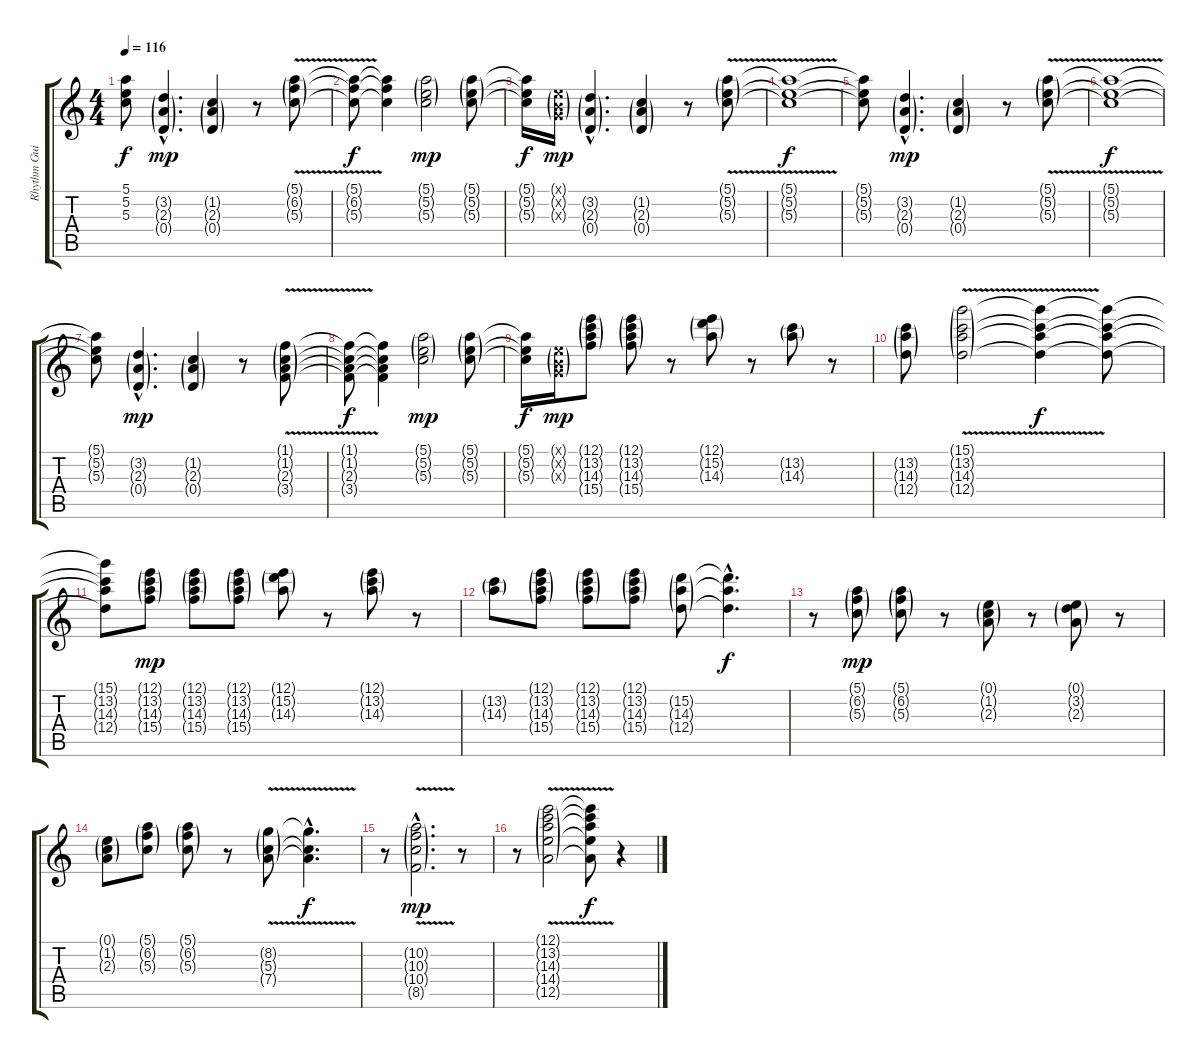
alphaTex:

\track ("Rhythm Guitar 2 Echo" "Rhythm Gui") {instrument overdrivenguitar}
\staff {score tabs}
\tuning (E4 B3 G3 D3 A2 E2) {hide}
\ts (4 4)
\tempo 116
\clef g2
\ks c
(5.1{t} 5.2{t} 5.3{t}).8{dy f} (3.2{g hac} 2.3{g hac} 0.4{g hac}).4{d dy mp} (1.2{g} 2.3{g} 0.4{g}).4 r.8 (5.1{v g} 6.2{v g} 5.3{v g}).8 |
(5.1{t} 6.2{t} 5.3{t}).8{dy f} (5.1{t} 6.2{t} 5.3{t}).4 (5.1{g} 5.2{g} 5.3{g}).2{dy mp} (5.1{g} 5.2{g} 5.3{g}).8 |
(5.1{t} 5.2{t} 5.3{t}).16{dy f} (0.1{g x} 0.2{g x} 0.3{g x}).16{dy mp} (3.2{g hac} 2.3{g hac} 0.4{g hac}).4{d} (1.2{g} 2.3{g} 0.4{g}).4 r.8 (5.1{v g} 5.2{v g} 5.3{v g}).8 |
(5.1{t} 5.2{t} 5.3{t}).1{dy f} |
(5.1{t} 5.2{t} 5.3{t}).8 (3.2{g hac} 2.3{g hac} 0.4{g hac}).4{d dy mp} (1.2{g} 2.3{g} 0.4{g}).4 r.8 (5.1{v g} 5.2{v g} 5.3{v g}).8 |
(5.1{t} 5.2{t} 5.3{t}).1{dy f} |
(5.1{t} 5.2{t} 5.3{t}).8 (3.2{g hac} 2.3{g hac} 0.4{g hac}).4{d dy mp} (1.2{g} 2.3{g} 0.4{g}).4 r.8 (1.1{v g} 1.2{v g} 2.3{v g} 3.4{g}).8 |
(1.1{t} 1.2{t} 2.3{t} 3.4{t}).8{dy f} (1.1{t} 1.2{t} 2.3{t} 3.4{t}).4 (5.1{g} 5.2{g} 5.3{g}).2{dy mp} (5.1{g} 5.2{g} 5.3{g}).8 |
(5.1{t} 5.2{t} 5.3{t}).16{dy f} (0.1{g x} 0.2{g x} 0.3{g x}).16{dy mp} (12.1{g} 13.2{g} 14.3{g} 15.4{g}).8 (12.1{g} 13.2{g} 14.3{g} 15.4{g}).8 r.8 (12.1{g} 15.2{g} 14.3{g}).8 r.8 (13.2{g} 14.3{g}).8 r.8 |
(13.2{g} 14.3{g} 12.4{g}).8 (15.1{v g} 13.2{v g} 14.3{v g} 12.4{v g}).2 (15.1{t} 13.2{t} 14.3{t} 12.4{t}).4{dy f} (15.1{t} 13.2{t} 14.3{t} 12.4{t}).8 |
(15.1{t} 13.2{t} 14.3{t} 12.4{t}).8 (12.1{g} 13.2{g} 14.3{g} 15.4{g}).8{dy mp} (12.1{g} 13.2{g} 14.3{g} 15.4{g}).8 (12.1{g} 13.2{g} 14.3{g} 15.4{g}).8 (12.1{g} 15.2{g} 14.3{g}).8 r.8 (12.1{g} 13.2{g} 14.3{g}).8 r.8 |
(13.2{g} 14.3{g}).8 (12.1{g} 13.2{g} 14.3{g} 15.4{g}).8 (12.1{g} 13.2{g} 14.3{g} 15.4{g}).8 (12.1{g} 13.2{g} 14.3{g} 15.4{g}).8 (15.2{g} 14.3{g} 12.4{g}).8 (15.2{hac t} 14.3{hac t} 12.4{hac t}).4{d dy f} |
r.8 (5.1{g} 6.2{g} 5.3{g}).8{dy mp} (5.1{g} 6.2{g} 5.3{g}).8 r.8 (0.1{g} 1.2{g} 2.3{g}).8 r.8 (0.1{g} 3.2{g} 2.3{g}).8 r.8 |
(0.1{g} 1.2{g} 2.3{g}).8 (5.1{g} 6.2{g} 5.3{g}).8 (5.1{g} 6.2{g} 5.3{g}).8 r.8 (8.2{v g} 5.3{v g} 7.4{v g}).8 (8.2{hac t} 5.3{hac t} 7.4{hac t}).4{d dy f} |
r.8 (10.2{v g hac} 10.3{v g hac} 10.4{v g hac} 8.5{v g hac}).2{d dy mp} r.8 |
r.8 (12.1{v g} 13.2{v g} 14.3{v g} 14.4{v g} 12.5{v g}).2 (12.1{t} 13.2{t} 14.3{t} 14.4{t} 12.5{t}).8{dy f} r.4
